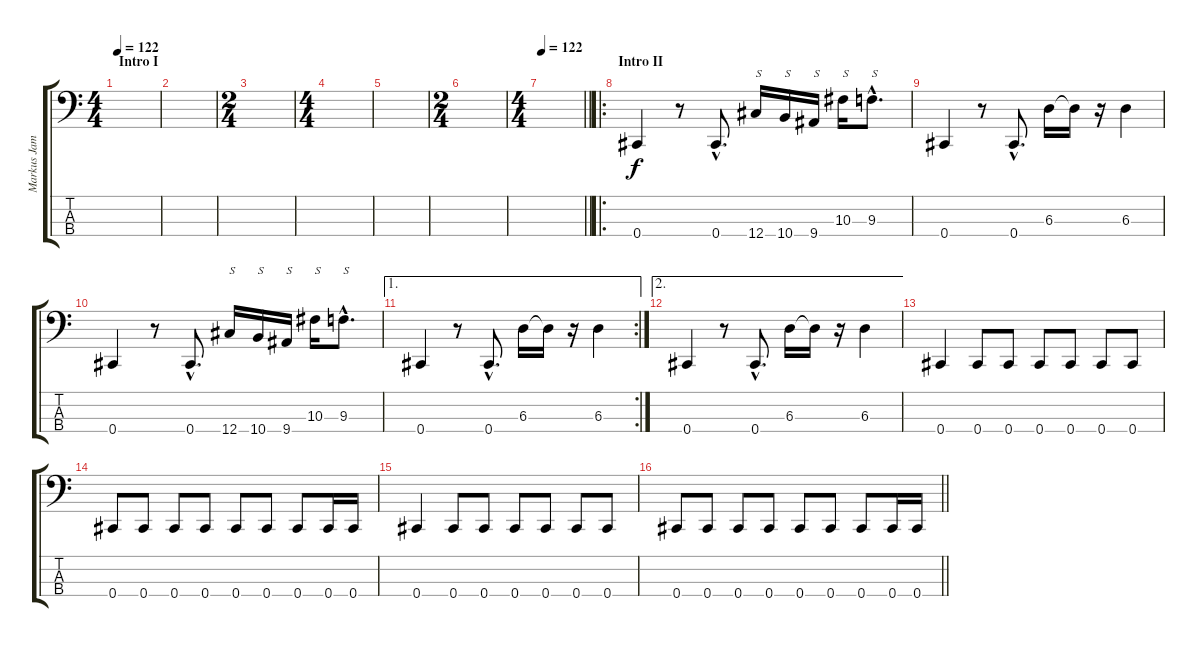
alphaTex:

\track ("Markus James [Bass]" "Markus Jam") {instrument electricbassfinger}
\staff {score tabs}
\tuning (Gb2 Db2 Ab1 Db1) {hide}
\ts (4 4)
\section ("" "Intro I")
\tempo 122
\tempo 90
\tempo 122
\clef f4
\ks c
|
|
\ts (2 4)
|
\ts (4 4)
|
|
\ts (2 4)
|
\ts (4 4)
\tempo 122
\barLineRight lightlight
|
\ro
\section ("" "Intro II")
0.4.4 r.8 0.4{hac}.8{d} 12.4.16{txt "S" instrument slapbass1} 10.4.16{txt "S"} 9.4.16{txt "S"} 10.3.16{txt "S"} 9.3{hac}.8{d txt "S"} |
0.4.4{instrument electricbassfinger} r.8 0.4{hac}.8{d} 6.3.16 6.3{t}.16 r.16 6.3.4 |
0.4.4 r.8 0.4{hac}.8{d} 12.4.16{txt "S" instrument slapbass1} 10.4.16{txt "S"} 9.4.16{txt "S"} 10.3.16{txt "S"} 9.3{hac}.8{d txt "S"} |
\ae 1
\rc 2
0.4.4{instrument electricbassfinger} r.8 0.4{hac}.8{d} 6.3.16 6.3{t}.16 r.16 6.3.4 |
\ae 2
0.4.4{instrument electricbassfinger} r.8 0.4{hac}.8{d} 6.3.16 6.3{t}.16 r.16 6.3.4 |
0.4.4 0.4.8 0.4.8 0.4.8 0.4.8 0.4.8 0.4.8 |
0.4.8 0.4.8 0.4.8 0.4.8 0.4.8 0.4.8 0.4.8 0.4.16 0.4.16 |
0.4.4 0.4.8 0.4.8 0.4.8 0.4.8 0.4.8 0.4.8 |
\barLineRight lightlight
0.4.8 0.4.8 0.4.8 0.4.8 0.4.8 0.4.8 0.4.8 0.4.16 0.4.16
